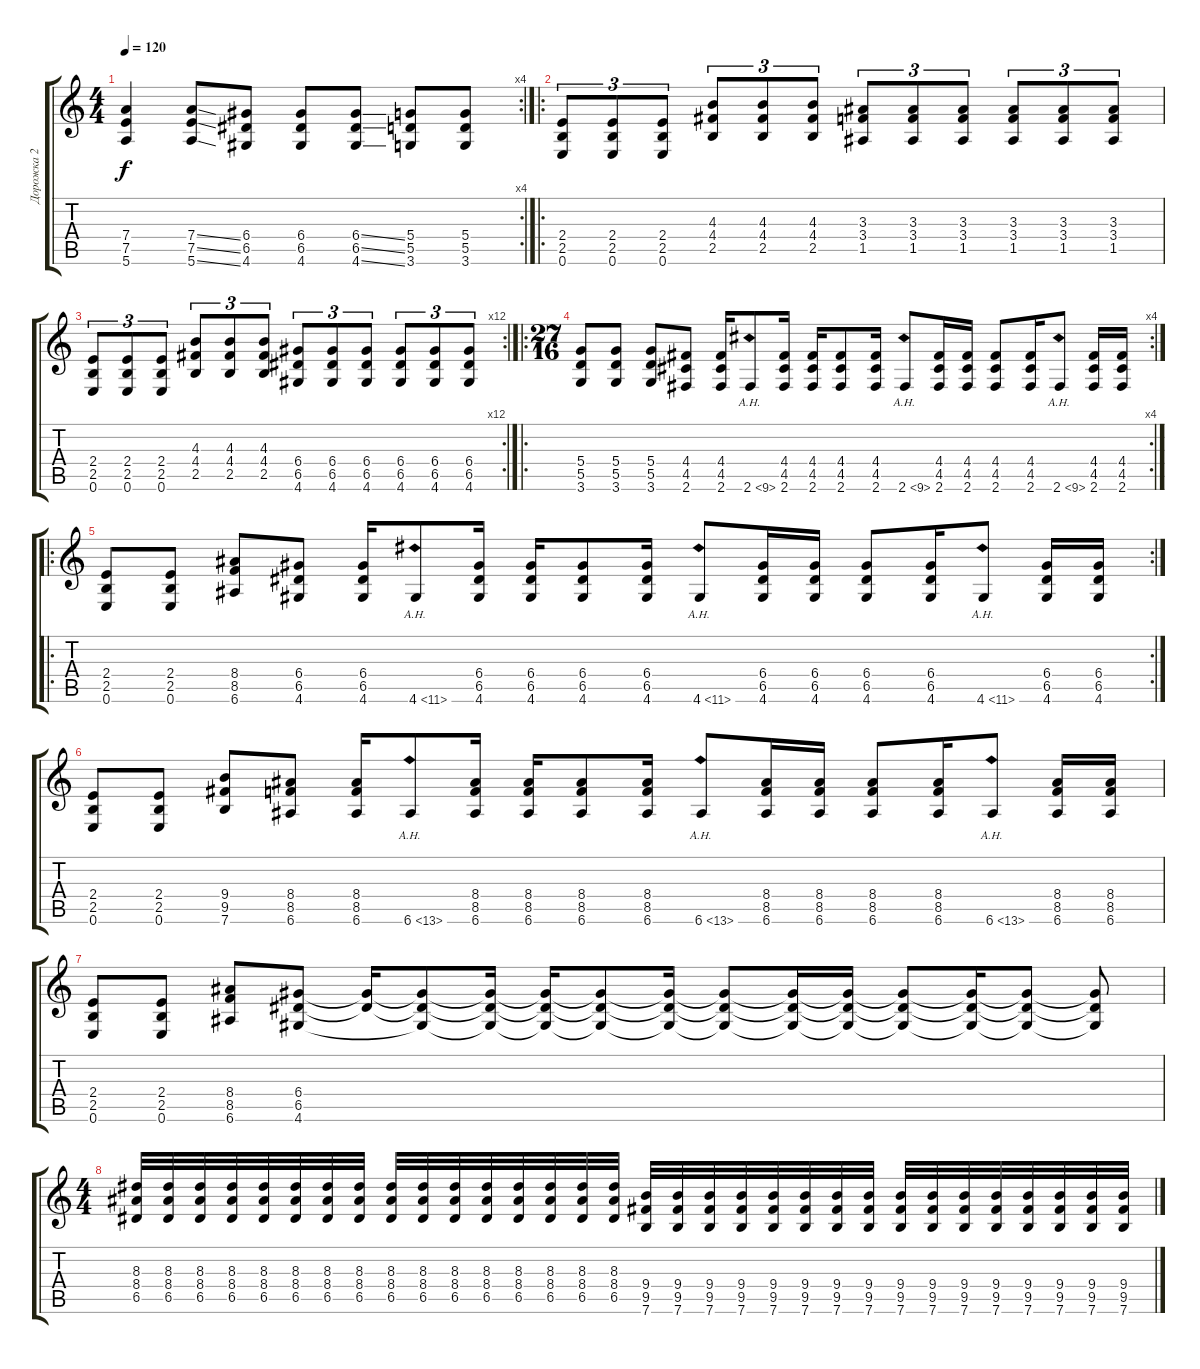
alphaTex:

\track ("Дорожка 2" "Дорожка 2") {instrument overdrivenguitar}
\staff {score tabs}
\tuning (E4 B3 G3 D3 A2 E2) {hide}
\rc 4
\ts (4 4)
\tempo 120
\clef g2
\ks c
(7.4 7.5 5.6).4{dy f} (7.4{ss} 7.5{ss} 5.6{ss}).8 (6.4 6.5 4.6).8 (6.4 6.5 4.6).8 (6.4{ss} 6.5{ss} 4.6{ss}).8 (5.4 5.5 3.6).8 (5.4 5.5 3.6).8 |
\ro
(2.4 2.5 0.6).8{tu (3 2)} (2.4 2.5 0.6).8{tu (3 2)} (2.4 2.5 0.6).8{tu (3 2)} (4.3 4.4 2.5).8{tu (3 2)} (4.3 4.4 2.5).8{tu (3 2)} (4.3 4.4 2.5).8{tu (3 2)} (3.3 3.4 1.5).8{tu (3 2)} (3.3 3.4 1.5).8{tu (3 2)} (3.3 3.4 1.5).8{tu (3 2)} (3.3 3.4 1.5).8{tu (3 2)} (3.3 3.4 1.5).8{tu (3 2)} (3.3 3.4 1.5).8{tu (3 2)} |
\rc 12
(2.4 2.5 0.6).8{tu (3 2)} (2.4 2.5 0.6).8{tu (3 2)} (2.4 2.5 0.6).8{tu (3 2)} (4.3 4.4 2.5).8{tu (3 2)} (4.3 4.4 2.5).8{tu (3 2)} (4.3 4.4 2.5).8{tu (3 2)} (6.4 6.5 4.6).8{tu (3 2)} (6.4 6.5 4.6).8{tu (3 2)} (6.4 6.5 4.6).8{tu (3 2)} (6.4 6.5 4.6).8{tu (3 2)} (6.4 6.5 4.6).8{tu (3 2)} (6.4 6.5 4.6).8{tu (3 2)} |
\ro
\rc 4
\ts (27 16)
(5.4 5.5 3.6).8 (5.4 5.5 3.6).8 (5.4 5.5 3.6).8 (4.4 4.5 2.6).8 (4.4 4.5 2.6).16 2.6{ah 7}.8 (4.4 4.5 2.6).16 (4.4 4.5 2.6).16 (4.4 4.5 2.6).8 (4.4 4.5 2.6).16 2.6{ah 7}.8 (4.4 4.5 2.6).16 (4.4 4.5 2.6).16 (4.4 4.5 2.6).8 (4.4 4.5 2.6).16 2.6{ah 7}.8 (4.4 4.5 2.6).16 (4.4 4.5 2.6).16 |
\ro
\rc 2
(2.4 2.5 0.6).8 (2.4 2.5 0.6).8 (8.4 8.5 6.6).8 (6.4 6.5 4.6).8 (6.4 6.5 4.6).16 4.6{ah 7}.8 (6.4 6.5 4.6).16 (6.4 6.5 4.6).16 (6.4 6.5 4.6).8 (6.4 6.5 4.6).16 4.6{ah 7}.8 (6.4 6.5 4.6).16 (6.4 6.5 4.6).16 (6.4 6.5 4.6).8 (6.4 6.5 4.6).16 4.6{ah 7}.8 (6.4 6.5 4.6).16 (6.4 6.5 4.6).16 |
(2.4 2.5 0.6).8 (2.4 2.5 0.6).8 (9.4 9.5 7.6).8 (8.4 8.5 6.6).8 (8.4 8.5 6.6).16 6.6{ah 7}.8 (8.4 8.5 6.6).16 (8.4 8.5 6.6).16 (8.4 8.5 6.6).8 (8.4 8.5 6.6).16 6.6{ah 7}.8 (8.4 8.5 6.6).16 (8.4 8.5 6.6).16 (8.4 8.5 6.6).8 (8.4 8.5 6.6).16 6.6{ah 7}.8 (8.4 8.5 6.6).16 (8.4 8.5 6.6).16 |
(2.4 2.5 0.6).8 (2.4 2.5 0.6).8 (8.4 8.5 6.6).8 (6.4 6.5 4.6).8 (6.4{t} 6.5{t}).16 (6.4{t} 6.5{t} 4.6{t}).8 (6.4{t} 6.5{t} 4.6{t}).16 (6.4{t} 6.5{t} 4.6{t}).16 (6.4{t} 6.5{t} 4.6{t}).8 (6.4{t} 6.5{t} 4.6{t}).16 (6.4{t} 6.5{t} 4.6{t}).8 (6.4{t} 6.5{t} 4.6{t}).16 (6.4{t} 6.5{t} 4.6{t}).16 (6.4{t} 6.5{t} 4.6{t}).8 (6.4{t} 6.5{t} 4.6{t}).16 (6.4{t} 6.5{t} 4.6{t}).8 (6.4{t} 6.5{t} 4.6{t}).8 |
\ts (4 4)
(8.3 8.4 6.5).32 (8.3 8.4 6.5).32 (8.3 8.4 6.5).32 (8.3 8.4 6.5).32 (8.3 8.4 6.5).32 (8.3 8.4 6.5).32 (8.3 8.4 6.5).32 (8.3 8.4 6.5).32 (8.3 8.4 6.5).32 (8.3 8.4 6.5).32 (8.3 8.4 6.5).32 (8.3 8.4 6.5).32 (8.3 8.4 6.5).32 (8.3 8.4 6.5).32 (8.3 8.4 6.5).32 (8.3 8.4 6.5).32 (9.4 9.5 7.6).32 (9.4 9.5 7.6).32 (9.4 9.5 7.6).32 (9.4 9.5 7.6).32 (9.4 9.5 7.6).32 (9.4 9.5 7.6).32 (9.4 9.5 7.6).32 (9.4 9.5 7.6).32 (9.4 9.5 7.6).32 (9.4 9.5 7.6).32 (9.4 9.5 7.6).32 (9.4 9.5 7.6).32 (9.4 9.5 7.6).32 (9.4 9.5 7.6).32 (9.4 9.5 7.6).32 (9.4 9.5 7.6).32
